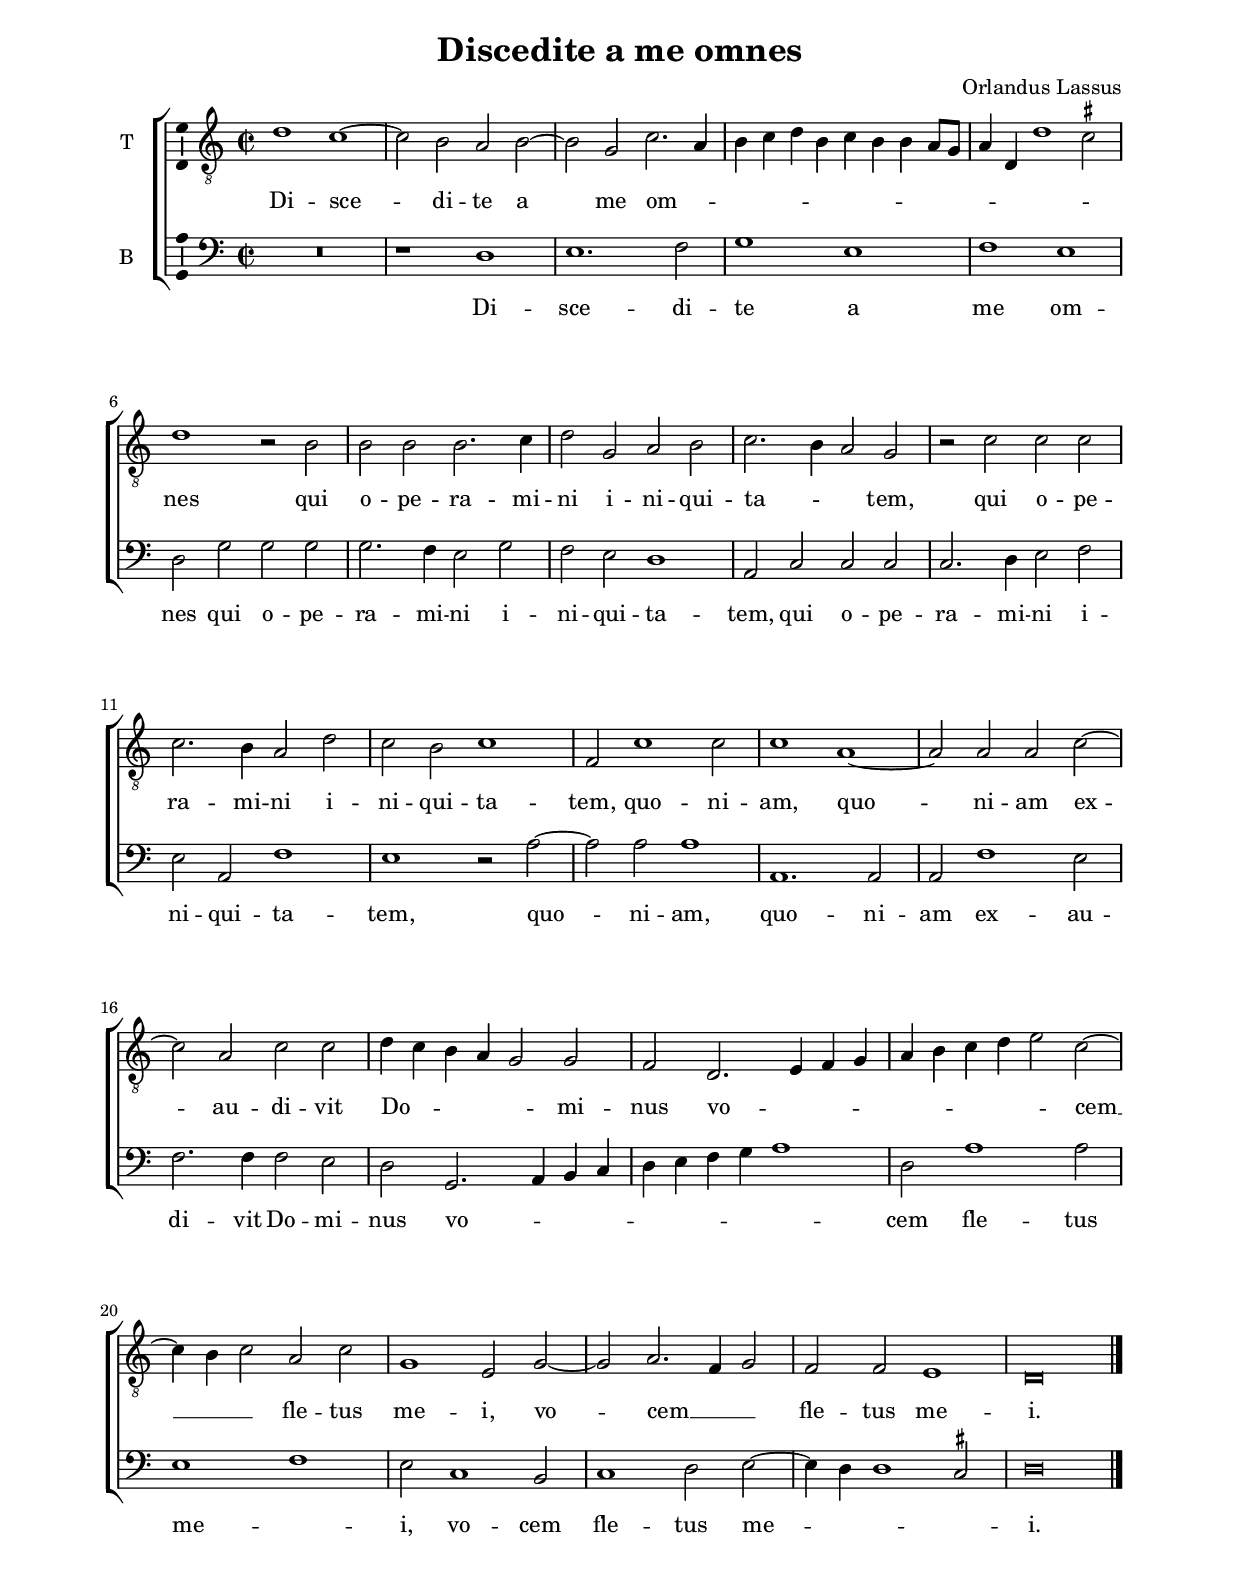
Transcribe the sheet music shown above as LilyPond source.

\version "2.24.0"
\include "deutsch.ly"
#(set-global-staff-size 18)
#(ly:set-option 'point-and-click #f)


\header
{
  title="Discedite a me omnes"
  composer="Orlandus Lassus"
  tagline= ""
}
	
	ficta = { \once \set suggestAccidentals = ##t }
	


\paper
	{
	top-margin = 2 \cm
	bottom-margin = 2 \cm
	left-margin = 2 \cm
	right-margin = 2 \cm
	ragged-bottom = ##f
	ragged-last-bottom = ##f
	print-page-number = ##t
	system-system-spacing = #'((basic-distance . 19) (minimum-distance . 13) (padding . 8) (strechability . 100))
%	scoreTitleMarkup = \markup { \fill-line  { \null \fontsize #2 \bold \fromproperty #'header:piece \fromproperty #'header:opus } }
%	systems-per-page = 3
%	min-systems-per-page = 3
	}


%%%%%%%%%%%%%%%%%%%%   8. DISCEDITE


global = {
	\key c \major
	\time 2/2 \set Score.measureLength = #(ly:make-moment 2/1)
	\skip 1*48 \bar "|."
	}


tenor =  \relative c'
	{
	d1 c~
	c2 h a h~
	h2 g c2.( a4
	h4 c d h c h h a8 g
%5
	a4 d, d'1 \ficta cis2) |
	d1 r2 h
	h2 h h2. c4
	d2 g, a h
	c2.( h4 a2) g
%10
	r2 c c c |
	c2. h4 a2 d
	c2 h c1
	f,2 c'1 c2
	c1 a~
%15
	a2 a a c~ |
	c2 a c c
	d4( c h a g2) g
	f2 d2.( e4 f g
	a4 h c d e2) c~
%20
	c4( h c2) a c |
	g1 e2 g~
	g2 a2.( f4 g2)
	f2 f e1
	d\breve |
	}


bassus  =  \relative c
	{
	R\breve
	r1 d
	e1. f2
	g1 e
%5
	f1 e |
	d2 g g g
	g2. f4 e2 g
	f2 e d1
	a2 c c c
%10
	c2. d4 e2 f |
	e2 a, f'1
	e1 r2 a~
	a2 a a1
	a,1. a2
%15
	a2 f'1 e2 |
	f2. f4 f2 e
	d2 g,2.( a4 h c
	d4 e f g a1)
	d,2 a'1 a2
%20
	e1( f) |
	e2 c1 h2
	c1 d2 e~
	e4( d4 d1 \ficta cis2)
	d\breve |
	}


lyricstenor = \lyricmode {
	Di -- sce -- di -- te a me om -- nes
	qui o -- pe -- ra -- mi -- ni i -- ni -- qui -- ta -- tem,
	qui o -- pe -- ra -- mi -- ni i -- ni -- qui -- ta -- tem,
	quo -- ni -- am,
	quo -- ni -- am ex -- au -- di -- vit Do -- mi -- nus vo -- cem __ fle -- tus me -- i,
	vo -- cem __ fle -- tus me -- i.
	}


lyricsbassus = \lyricmode {
	Di -- sce -- di -- te a me om -- nes
	qui o -- pe -- ra -- mi -- ni i -- ni -- qui -- ta -- tem,
	qui o -- pe -- ra -- mi -- ni i -- ni -- qui -- ta -- tem,
	quo -- ni -- am,
	quo -- ni -- am ex -- au -- di -- vit Do -- mi -- nus vo -- cem fle -- tus me -- i,
	vo -- cem fle -- tus me -- i.
	}


\score
{  
	\transpose c c {
	\new ChoirStaff \with { \override StaffGrouper.staff-staff-spacing.basic-distance = #12 }
	<<

	\new Staff <<\global
	\new Voice="v3" {
	  \set Staff.instrumentName="T"
		\set Staff.midiInstrument = "reed organ"
		\clef "G_8"
		\tenor }
	\new Lyrics \lyricsto "v3" {\lyricstenor }
	>>

	\new Staff <<\global
	\new Voice="v4" {
	  \set Staff.instrumentName="B"
		\set Staff.midiInstrument = "reed organ"
		\clef bass
		\bassus }
	\new Lyrics \lyricsto "v4" {\lyricsbassus}
	>>
	
	>>
	} % transpose

	\layout
	{
	indent = 0.8 \cm
	\context { \Staff \override TimeSignature.break-visibility = #end-of-line-invisible }
	\context { \Lyrics \override VerticalAxisGroup.nonstaff-relatedstaff-spacing.padding = #2 }
	\context { \Staff \consists Ambitus_engraver }
	\context { \Voice \override Slur.transparent = ##t }
	\context { \Voice \override AccidentalSuggestion.avoid-slur = #'ignore }
	\context { \Voice \override AccidentalSuggestion.outside-staff-priority = ##f }
	\context { \Score \override BarNumber.padding = #2 }
	\context { \Voice \override NoteHead.style = #'baroque }
	}


\midi
	{
    	\tempo 2 = 90
	}
	
}

% EOF
